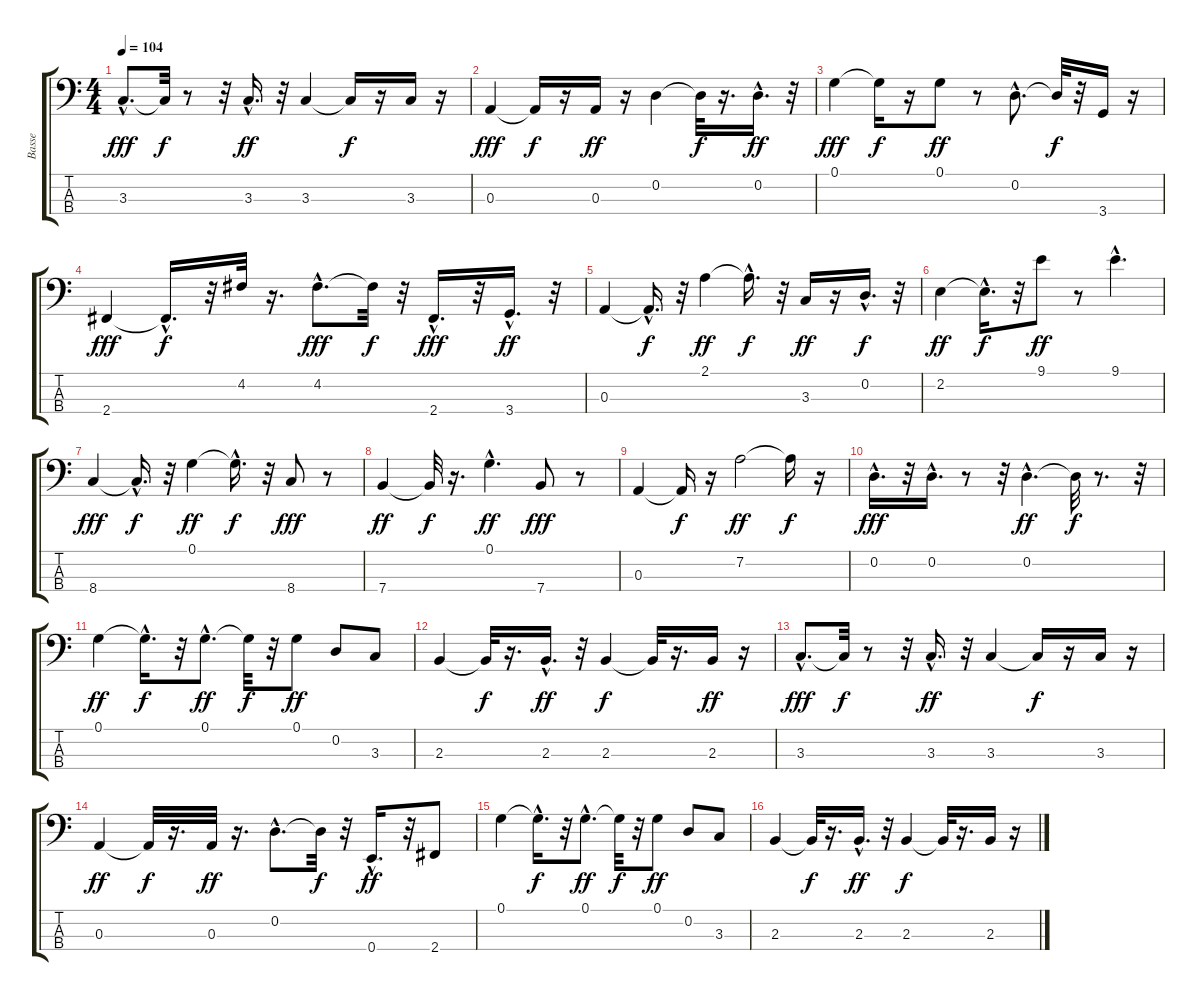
\track ("Basse" "Basse") {instrument fretlessbass}
\staff {score tabs}
\tuning (G2 D2 A1 E1) {hide}
\ts (4 4)
\tempo 104
\clef f4
\ks c
3.3{hac}.8{d dy fff} 3.3{t}.32{dy f} r.8 r.32 3.3{hac}.16{d dy ff} r.32 3.3.4 3.3{t}.16{dy f} r.16 3.3.16 r.16 |
0.3.4{dy fff} 0.3{t}.16{dy f} r.16 0.3.16{dy ff} r.16 0.2.4 0.2{t}.32{dy f} r.16{d} 0.2{hac}.16{d dy ff} r.32 |
0.1.4{dy fff} 0.1{t}.16{dy f} r.16 0.1.8{dy ff} r.8 0.2{hac}.8{d} 0.2{t}.32{dy f} r.32 3.4.16 r.16 |
2.4.4{dy fff} 2.4{hac t}.16{d dy f} r.32 4.2.32 r.16{d} 4.2{hac}.8{d dy fff} 4.2{t}.32{dy f} r.32 2.4{hac}.16{d dy fff} r.32 3.4{hac}.16{d dy ff} r.32 |
0.3.4 0.3{hac t}.16{d dy f} r.32 2.1.4{dy ff} 2.1{hac t}.16{d dy f} r.32 3.3.16{dy ff} r.16 0.2{hac}.16{d dy f} r.32 |
2.2.4{dy ff} 2.2{hac t}.16{d dy f} r.32 9.1.8{dy ff} r.8 9.1{hac}.4{d} |
8.4.4{dy fff} 8.4{hac t}.16{d dy f} r.32 0.1.4{dy ff} 0.1{hac t}.16{d dy f} r.32 8.4.8{dy fff} r.8 |
7.4.4{dy ff} 7.4{t}.32{dy f} r.16{d} 0.1{hac}.4{d dy ff} 7.4.8{dy fff} r.8 |
0.3.4 0.3{t}.16{dy f} r.16 7.2.2{dy ff} 7.2{t}.16{dy f} r.16 |
0.2{hac}.16{d dy fff} r.32 0.2{hac}.16{d} r.8 r.32 0.2{hac}.4{d dy ff} 0.2{t}.32{dy f} r.8{d} r.32 |
0.1.4{dy ff} 0.1{hac t}.16{d dy f} r.32 0.1{hac}.8{d dy ff} 0.1{t}.32{dy f} r.32 0.1.8{dy ff} 0.2.8 3.3.8 |
2.3.4 2.3{t}.32{dy f} r.16{d} 2.3{hac}.16{d dy ff} r.32 2.3.4{dy f} 2.3{t}.32 r.16{d} 2.3.16{dy ff} r.16 |
3.3{hac}.8{d dy fff} 3.3{t}.32{dy f} r.8 r.32 3.3{hac}.16{d dy ff} r.32 3.3.4 3.3{t}.16{dy f} r.16 3.3.16 r.16 |
0.3.4{dy ff} 0.3{t}.32{dy f} r.16{d} 0.3.32{dy ff} r.16{d} 0.2{hac}.8{d} 0.2{t}.32{dy f} r.32 0.4{hac}.16{d dy ff} r.32 2.4.8 |
0.1.4 0.1{hac t}.16{d dy f} r.32 0.1{hac}.8{d dy ff} 0.1{t}.32{dy f} r.32 0.1.8{dy ff} 0.2.8 3.3.8 |
2.3.4 2.3{t}.32{dy f} r.16{d} 2.3{hac}.16{d dy ff} r.32 2.3.4{dy f} 2.3{t}.32 r.16{d} 2.3.16 r.16
